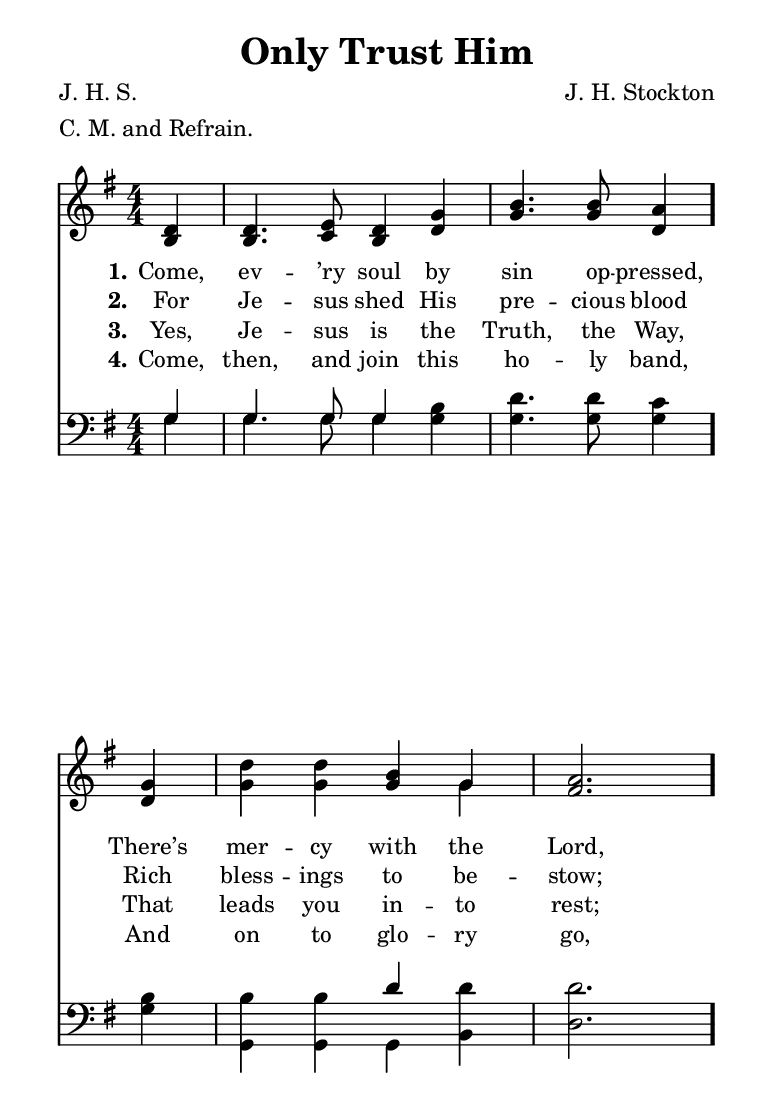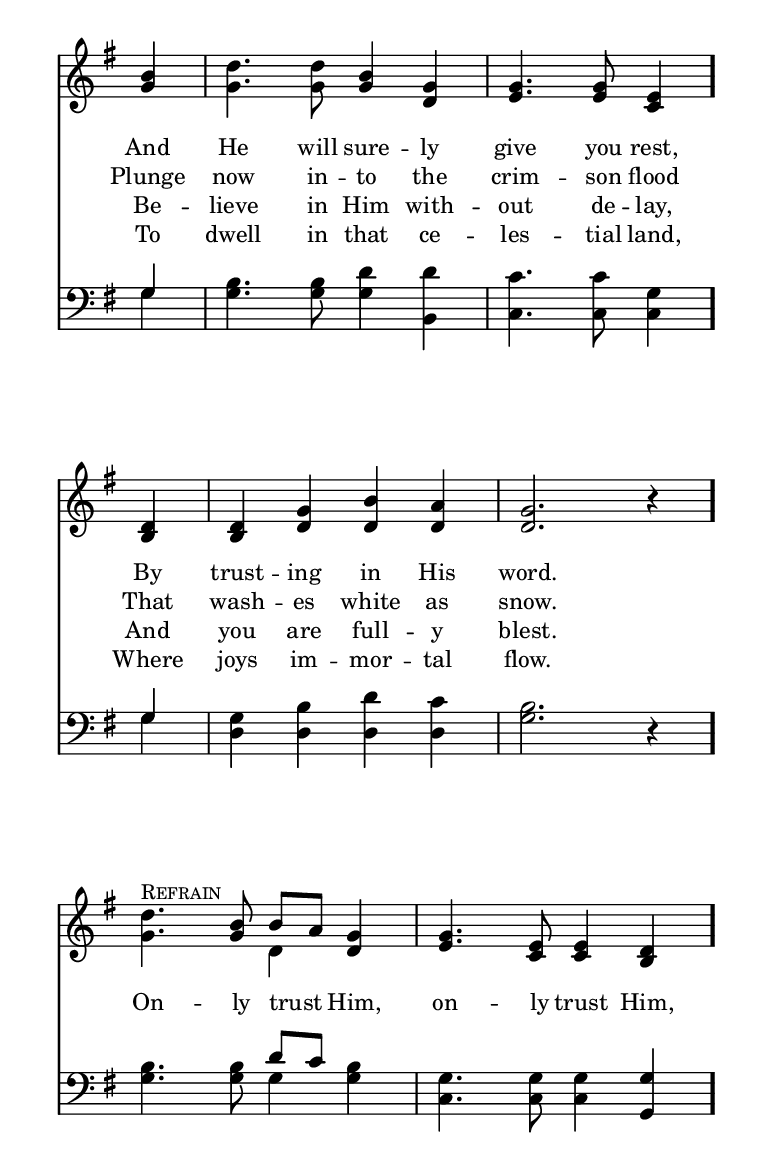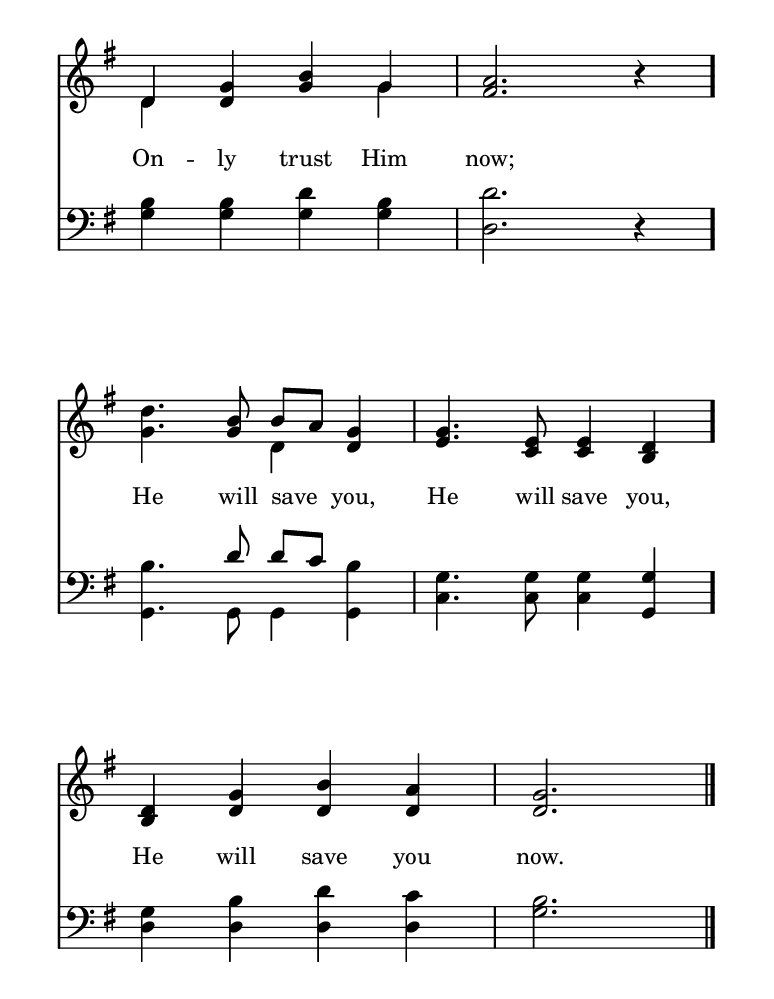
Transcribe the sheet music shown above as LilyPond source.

\include "common/global.ily"
\paper {
  \include "common/paper.ily"
  %ragged-bottom = ##t
  %ragged-last-bottom = ##t
  %systems-per-page = ##f
  %page-count = ##f
}

\header{
  hymnnumber = "29"
  title = "Only Trust Him"
  tunename = ""
  meter = "C. M. and Refrain."
  poet = "J. H. S." % TODO expand to J. H. Stockton ?
  composer = "J. H. Stockton"
  %copyright = ""
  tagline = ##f
}

% for fermata in MIDI
ta = { \tempo 4=90 }
tb = { \tempo 4=45 }

patternAA = { c4 | c4. c8 c4 c4 | c4. c8 c4 }

patternBA = { c4 | c4 c4 c4 c4 | c2. }
patternBB = { c4 | c4 c4 c4 c4 | c2. c4 }

patternCA = { c4. c8 c8[ c8] c4 | c4. c8 c4 c4 }
patternCB = { c4. c8 c4      c4 | c4. c8 c4 c4 }

patternDA = { c4 c4 c4 c4 | c2. c4 }

global = {
  \include "common/overrides.ily"
  \override Staff.TimeSignature.style = #'numbered
  \time 4/4
  \override Score.MetronomeMark.transparent = ##t % hide all fermata changes too
  \ta
  \key g \major
  \partial 4
  \autoBeamOff
}

notesSoprano = {
\global
\relative c' {

  \changePitch \patternAA { d | d e d g  | b b a }
  \changePitch \patternBA { g | d' d b g | a     }
  \changePitch \patternAA { b | d d b g  | g g e }
  \changePitch \patternBB { d | d g b a  | g r   }

  << s^\markup { \small \caps "Refrain" }
  \changePitch \patternCA { d' b b a g | g e e d } >>
  \changePitch \patternDA { d g b g    | a r     }
  \changePitch \patternCA { d b b a g  | g e e d }
  \changePitch \patternDA { d g b a    | g       }

  \bar "|."

}
}

notesAlto = {
\global
\relative e' {

  \changePitch \patternAA { b | b c b d | g g d }
  \changePitch \patternBA { d | g g g g | fis   }
  \changePitch \patternAA { g | g g g d | e e c }
  \changePitch \patternBB { b | b d d d | d r   }

  \changePitch \patternCB { g g d d | e c c b }
  \changePitch \patternDA { d d g g | fis r   }
  \changePitch \patternCB { g g d d | e c c b }
  \changePitch \patternDA { b d d d | d       }

}
}

notesTenor = {
\global
\relative a {

  \changePitch \patternAA { g  | g g g b | d d c }
  \changePitch \patternBA { b  | b b d d | d     }
  \changePitch \patternAA { g, | b b d d | c c g }
  \changePitch \patternBB { g  | g b d c | b r   }

  \changePitch \patternCA { b b d c b | g g g g }
  \changePitch \patternDA { b b d b   | d r     }
  \changePitch \patternCA { b d d c b | g g g g }
  \changePitch \patternDA { g b d c   | b       }

}
}

notesBass = {
\global
\relative f {

  \changePitch \patternAA { g  | g g g g  | g g g }
  \changePitch \patternBA { g  | g, g g b | d     }
  \changePitch \patternAA { g  | g g g b, | c c c }
  \changePitch \patternBB { g' | d d d d  | g r   }

  \changePitch \patternCB { g g g g  | c, c c g }
  \changePitch \patternDA { g' g g g | d r      }
  \changePitch \patternCB { g, g g g | c c c g  }
  \changePitch \patternDA { d' d d d | g        }

}
}

Refrain = \lyricmode {

On -- ly trust Him, on -- ly trust Him, \bar "."
On -- ly trust Him now; \bar "." \break
He will save you, He will save you, \bar "."
He will save you now. \bar "." \break

}

wordsA = \lyricmode {
\set stanza = "1."

Come, ev -- ’ry soul by sin op -- pressed, \bar "."
There’s mer -- cy with the Lord, \bar "." \break
And He will sure -- ly give you rest, \bar "."
By trust -- ing in His word. \bar "." \break

}

wordsB = \lyricmode {
\set stanza = "2."

For Je -- sus shed His pre -- cious blood
Rich bless -- ings to be -- stow;
Plunge now in -- to the crim -- son flood
That wash -- es white as snow.

\Refrain

}

wordsC = \lyricmode {
\set stanza = "3."

Yes, Je -- sus is the Truth, the Way,
That leads you in -- to rest;
Be -- lieve in Him with -- out de -- lay,
And you are full -- y blest.

}

wordsD = \lyricmode {
\set stanza = "4."

Come, then, and join this ho -- ly band,
And on to glo -- ry go,
To dwell in that ce -- les -- tial land,
Where joys im -- mor -- tal flow.

}

\score {
  \context ChoirStaff <<
    \context Staff = upper <<
      \set ChoirStaff.systemStartDelimiter = #'SystemStartBar
      \set ChoirStaff.printPartCombineTexts = ##f
      \partcombine #'(2 . 9) \notesSoprano \notesAlto
      \context NullVoice = sopranos { \voiceOne << \notesSoprano >> }
      \context NullVoice = altos { \voiceTwo << \notesAlto >> }
      \context Lyrics = one   \lyricsto sopranos \wordsA
      \context Lyrics = two   \lyricsto sopranos \wordsB
      \context Lyrics = three \lyricsto sopranos \wordsC
      \context Lyrics = four  \lyricsto sopranos \wordsD
      %\context Lyrics = five  \lyricsto sopranos \wordsE
    >>
    \context Staff = men <<
      \clef bass
      \set ChoirStaff.printPartCombineTexts = ##f
      \partcombine #'(2 . 9) \notesTenor \notesBass
      \context NullVoice = tenors { \voiceOne << \notesTenor >> }
      \context NullVoice = basses { \voiceTwo << \notesBass >> }
    >>
  >>
  \layout {
    \include "common/layout.ily"
  }
  \midi{
    \include "common/midi.ily"
  }
}

\version "2.19.49"  % necessary for upgrading to future LilyPond versions.

% vi:set et ts=2 sw=2 ai nocindent syntax=lilypond:
